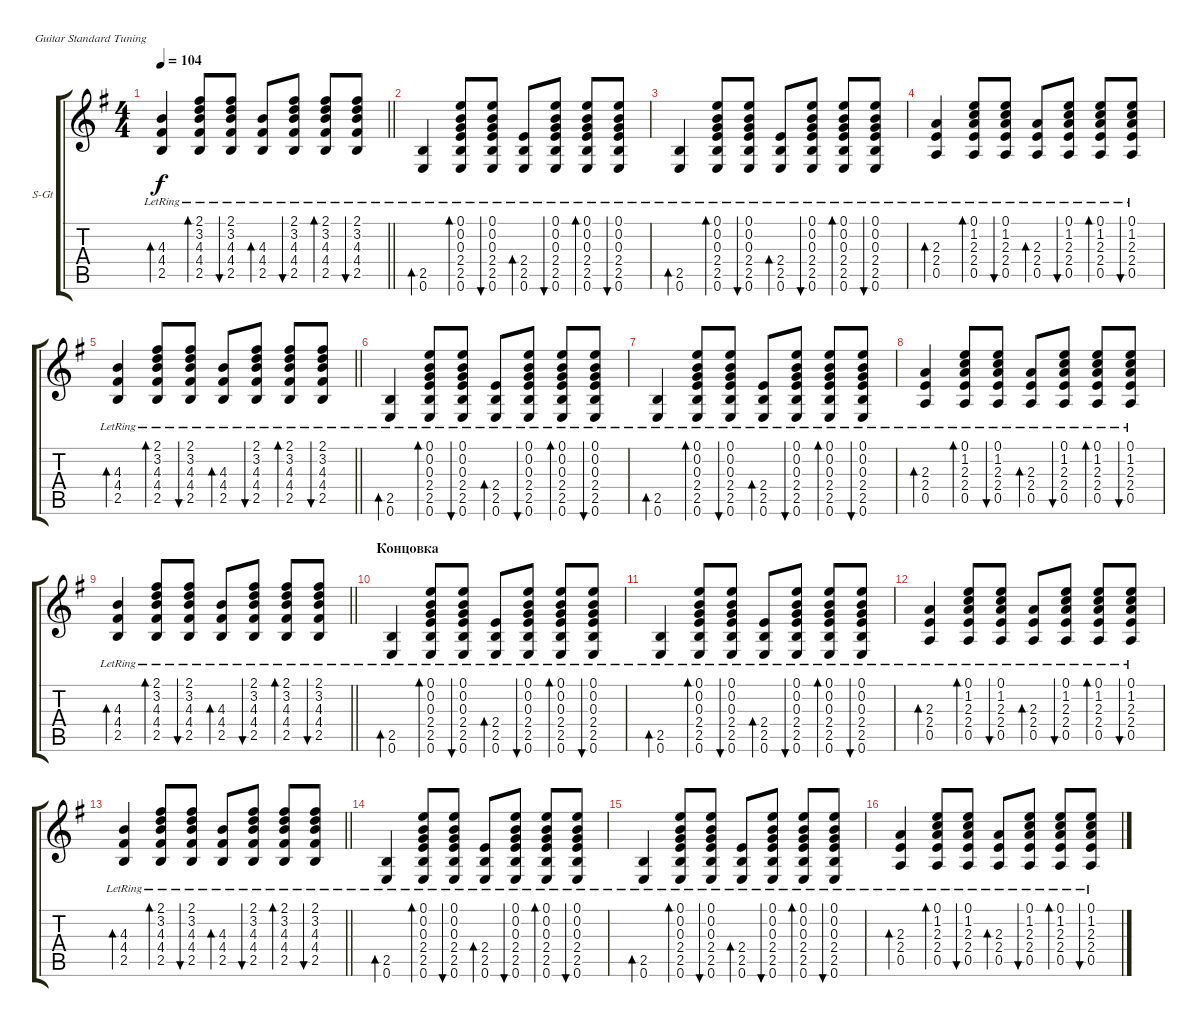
\bracketExtendMode groupsimilarinstruments
\firstSystemTrackNameOrientation horizontal
\otherSystemsTrackNameOrientation horizontal
\track ("Guitar 1" "S-Gt") {instrument acousticguitarsteel}
\staff {score tabs}
\tuning (E4 B3 G3 D3 A2 E2)
\ts (4 4)
\tempo 104
\clef g2
\barLineRight lightlight
\ks eminor
(2.5{lr} 4.4 4.3).4{bd 30 dy f} (2.1{lr} 3.2{lr} 4.3{lr} 4.4{lr} 2.5).8{bd 30} (2.1{lr} 3.2{lr} 4.3{lr} 4.4{lr} 2.5).8{bu 30} (4.4{lr} 2.5{lr} 4.3).8{bd 30} (2.1{lr} 3.2{lr} 4.3{lr} 4.4{lr} 2.5).8{bu 30} (3.2 4.3{lr} 4.4{lr} 2.5{lr} 2.1).8{bd 30} (2.1{lr} 3.2{lr} 4.3{lr} 4.4 2.5).8{bu 30} |
\section ("" "")
(2.5{lr} 0.6).4{bd 30} (0.1{lr} 0.2{lr} 0.3{lr} 2.4{lr} 2.5 0.6).8{bd 30} (0.1{lr} 0.2{lr} 0.3{lr} 2.4{lr} 2.5 0.6).8{bu 30} (2.4{lr} 2.5{lr} 0.6).8{bd 30} (0.1{lr} 0.2{lr} 0.3{lr} 2.4{lr} 2.5 0.6).8{bu 30} (0.2 0.3{lr} 2.4{lr} 2.5{lr} 0.6 0.1).8{bd 30} (0.1{lr} 0.2{lr} 0.3{lr} 2.4 2.5 0.6).8{bu 30} |
(2.5{lr} 0.6).4{bd 30} (0.1{lr} 0.2{lr} 0.3{lr} 2.4{lr} 2.5 0.6).8{bd 30} (0.1{lr} 0.2{lr} 0.3{lr} 2.4{lr} 2.5 0.6).8{bu 30} (2.4{lr} 2.5{lr} 0.6).8{bd 30} (0.1{lr} 0.2{lr} 0.3{lr} 2.4{lr} 2.5 0.6).8{bu 30} (0.2 0.3{lr} 2.4{lr} 2.5{lr} 0.6 0.1).8{bd 30} (0.1{lr} 0.2{lr} 0.3{lr} 2.4 2.5 0.6).8{bu 30} |
(0.5{lr} 2.4 2.3).4{bd 30} (0.1{lr} 1.2{lr} 2.3{lr} 2.4{lr} 0.5).8{bd 30} (0.1{lr} 1.2{lr} 2.3{lr} 2.4{lr} 0.5).8{bu 30} (2.4{lr} 0.5{lr} 2.3).8{bd 30} (0.1{lr} 1.2{lr} 2.3{lr} 2.4{lr} 0.5).8{bu 30} (1.2 2.3{lr} 2.4{lr} 0.5{lr} 0.1).8{bd 30} (0.1{lr} 1.2{lr} 2.3{lr} 2.4 0.5).8{bu 30} |
\barLineRight lightlight
(2.5{lr} 4.4 4.3).4{bd 30} (2.1{lr} 3.2{lr} 4.3{lr} 4.4{lr} 2.5).8{bd 30} (2.1{lr} 3.2{lr} 4.3{lr} 4.4{lr} 2.5).8{bu 30} (4.4{lr} 2.5{lr} 4.3).8{bd 30} (2.1{lr} 3.2{lr} 4.3{lr} 4.4{lr} 2.5).8{bu 30} (3.2 4.3{lr} 4.4{lr} 2.5{lr} 2.1).8{bd 30} (2.1{lr} 3.2{lr} 4.3{lr} 4.4 2.5).8{bu 30} |
\section ("" "")
(2.5{lr} 0.6).4{bd 30} (0.1{lr} 0.2{lr} 0.3{lr} 2.4{lr} 2.5 0.6).8{bd 30} (0.1{lr} 0.2{lr} 0.3{lr} 2.4{lr} 2.5 0.6).8{bu 30} (2.4{lr} 2.5{lr} 0.6).8{bd 30} (0.1{lr} 0.2{lr} 0.3{lr} 2.4{lr} 2.5 0.6).8{bu 30} (0.2 0.3{lr} 2.4{lr} 2.5{lr} 0.6 0.1).8{bd 30} (0.1{lr} 0.2{lr} 0.3{lr} 2.4 2.5 0.6).8{bu 30} |
(2.5{lr} 0.6).4{bd 30} (0.1{lr} 0.2{lr} 0.3{lr} 2.4{lr} 2.5 0.6).8{bd 30} (0.1{lr} 0.2{lr} 0.3{lr} 2.4{lr} 2.5 0.6).8{bu 30} (2.4{lr} 2.5{lr} 0.6).8{bd 30} (0.1{lr} 0.2{lr} 0.3{lr} 2.4{lr} 2.5 0.6).8{bu 30} (0.2 0.3{lr} 2.4{lr} 2.5{lr} 0.6 0.1).8{bd 30} (0.1{lr} 0.2{lr} 0.3{lr} 2.4 2.5 0.6).8{bu 30} |
(0.5{lr} 2.4 2.3).4{bd 30} (0.1{lr} 1.2{lr} 2.3{lr} 2.4{lr} 0.5).8{bd 30} (0.1{lr} 1.2{lr} 2.3{lr} 2.4{lr} 0.5).8{bu 30} (2.4{lr} 0.5{lr} 2.3).8{bd 30} (0.1{lr} 1.2{lr} 2.3{lr} 2.4{lr} 0.5).8{bu 30} (1.2 2.3{lr} 2.4{lr} 0.5{lr} 0.1).8{bd 30} (0.1{lr} 1.2{lr} 2.3{lr} 2.4 0.5).8{bu 30} |
\barLineRight lightlight
(2.5{lr} 4.4 4.3).4{bd 30} (2.1{lr} 3.2{lr} 4.3{lr} 4.4{lr} 2.5).8{bd 30} (2.1{lr} 3.2{lr} 4.3{lr} 4.4{lr} 2.5).8{bu 30} (4.4{lr} 2.5{lr} 4.3).8{bd 30} (2.1{lr} 3.2{lr} 4.3{lr} 4.4{lr} 2.5).8{bu 30} (3.2 4.3{lr} 4.4{lr} 2.5{lr} 2.1).8{bd 30} (2.1{lr} 3.2{lr} 4.3{lr} 4.4 2.5).8{bu 30} |
\section ("" "Концовка")
(2.5{lr} 0.6).4{bd 30} (0.1{lr} 0.2{lr} 0.3{lr} 2.4{lr} 2.5 0.6).8{bd 30} (0.1{lr} 0.2{lr} 0.3{lr} 2.4{lr} 2.5 0.6).8{bu 30} (2.4{lr} 2.5{lr} 0.6).8{bd 30} (0.1{lr} 0.2{lr} 0.3{lr} 2.4{lr} 2.5 0.6).8{bu 30} (0.2 0.3{lr} 2.4{lr} 2.5{lr} 0.6 0.1).8{bd 30} (0.1{lr} 0.2{lr} 0.3{lr} 2.4 2.5 0.6).8{bu 30} |
(2.5{lr} 0.6).4{bd 30} (0.1{lr} 0.2{lr} 0.3{lr} 2.4{lr} 2.5 0.6).8{bd 30} (0.1{lr} 0.2{lr} 0.3{lr} 2.4{lr} 2.5 0.6).8{bu 30} (2.4{lr} 2.5{lr} 0.6).8{bd 30} (0.1{lr} 0.2{lr} 0.3{lr} 2.4{lr} 2.5 0.6).8{bu 30} (0.2 0.3{lr} 2.4{lr} 2.5{lr} 0.6 0.1).8{bd 30} (0.1{lr} 0.2{lr} 0.3{lr} 2.4 2.5 0.6).8{bu 30} |
(0.5{lr} 2.4 2.3).4{bd 30} (0.1{lr} 1.2{lr} 2.3{lr} 2.4{lr} 0.5).8{bd 30} (0.1{lr} 1.2{lr} 2.3{lr} 2.4{lr} 0.5).8{bu 30} (2.4{lr} 0.5{lr} 2.3).8{bd 30} (0.1{lr} 1.2{lr} 2.3{lr} 2.4{lr} 0.5).8{bu 30} (1.2 2.3{lr} 2.4{lr} 0.5{lr} 0.1).8{bd 30} (0.1{lr} 1.2{lr} 2.3{lr} 2.4 0.5).8{bu 30} |
\barLineRight lightlight
(2.5{lr} 4.4 4.3).4{bd 30} (2.1{lr} 3.2{lr} 4.3{lr} 4.4{lr} 2.5).8{bd 30} (2.1{lr} 3.2{lr} 4.3{lr} 4.4{lr} 2.5).8{bu 30} (4.4{lr} 2.5{lr} 4.3).8{bd 30} (2.1{lr} 3.2{lr} 4.3{lr} 4.4{lr} 2.5).8{bu 30} (3.2 4.3{lr} 4.4{lr} 2.5{lr} 2.1).8{bd 30} (2.1{lr} 3.2{lr} 4.3{lr} 4.4 2.5).8{bu 30} |
\section ("" "")
(2.5{lr} 0.6).4{bd 30} (0.1{lr} 0.2{lr} 0.3{lr} 2.4{lr} 2.5 0.6).8{bd 30} (0.1{lr} 0.2{lr} 0.3{lr} 2.4{lr} 2.5 0.6).8{bu 30} (2.4{lr} 2.5{lr} 0.6).8{bd 30} (0.1{lr} 0.2{lr} 0.3{lr} 2.4{lr} 2.5 0.6).8{bu 30} (0.2 0.3{lr} 2.4{lr} 2.5{lr} 0.6 0.1).8{bd 30} (0.1{lr} 0.2{lr} 0.3{lr} 2.4 2.5 0.6).8{bu 30} |
(2.5{lr} 0.6).4{bd 30} (0.1{lr} 0.2{lr} 0.3{lr} 2.4{lr} 2.5 0.6).8{bd 30} (0.1{lr} 0.2{lr} 0.3{lr} 2.4{lr} 2.5 0.6).8{bu 30} (2.4{lr} 2.5{lr} 0.6).8{bd 30} (0.1{lr} 0.2{lr} 0.3{lr} 2.4{lr} 2.5 0.6).8{bu 30} (0.2 0.3{lr} 2.4{lr} 2.5{lr} 0.6 0.1).8{bd 30} (0.1{lr} 0.2{lr} 0.3{lr} 2.4 2.5 0.6).8{bu 30} |
(0.5{lr} 2.4 2.3).4{bd 30} (0.1{lr} 1.2{lr} 2.3{lr} 2.4{lr} 0.5).8{bd 30} (0.1{lr} 1.2{lr} 2.3{lr} 2.4{lr} 0.5).8{bu 30} (2.4{lr} 0.5{lr} 2.3).8{bd 30} (0.1{lr} 1.2{lr} 2.3{lr} 2.4{lr} 0.5).8{bu 30} (1.2 2.3{lr} 2.4{lr} 0.5{lr} 0.1).8{bd 30} (0.1{lr} 1.2{lr} 2.3{lr} 2.4 0.5).8{bu 30}
